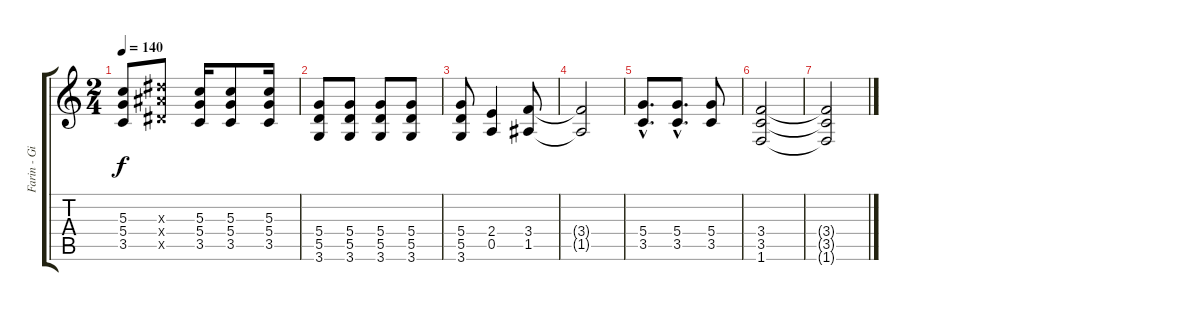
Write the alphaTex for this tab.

\track ("Farin - Gitarre 2" "Farin - Gi") {instrument distortionguitar}
\staff {score tabs}
\tuning (E4 B3 G3 D3 A2 E2) {hide}
\ts (2 4)
\tempo 140
\clef g2
\ks c
(5.3 5.4 3.5).8{dy f} (8.3{x} 8.4{x} 6.5{x}).8 (5.3 5.4 3.5).16 (5.3 5.4 3.5).8 (5.3 5.4 3.5).16 |
(5.4 5.5 3.6).8{instrument distortionguitar} (5.4 5.5 3.6).8 (5.4 5.5 3.6).8 (5.4 5.5 3.6).8 |
(5.4 5.5 3.6).8 (2.4 0.5).4 (3.4 1.5).8 |
(3.4{t} 1.5{t}).2 |
(5.4{hac} 3.5{hac}).8{d} (5.4{hac} 3.5{hac}).8{d} (5.4 3.5).8 |
(3.4 3.5 1.6).2 |
(3.4{t} 3.5{t} 1.6{t}).2
